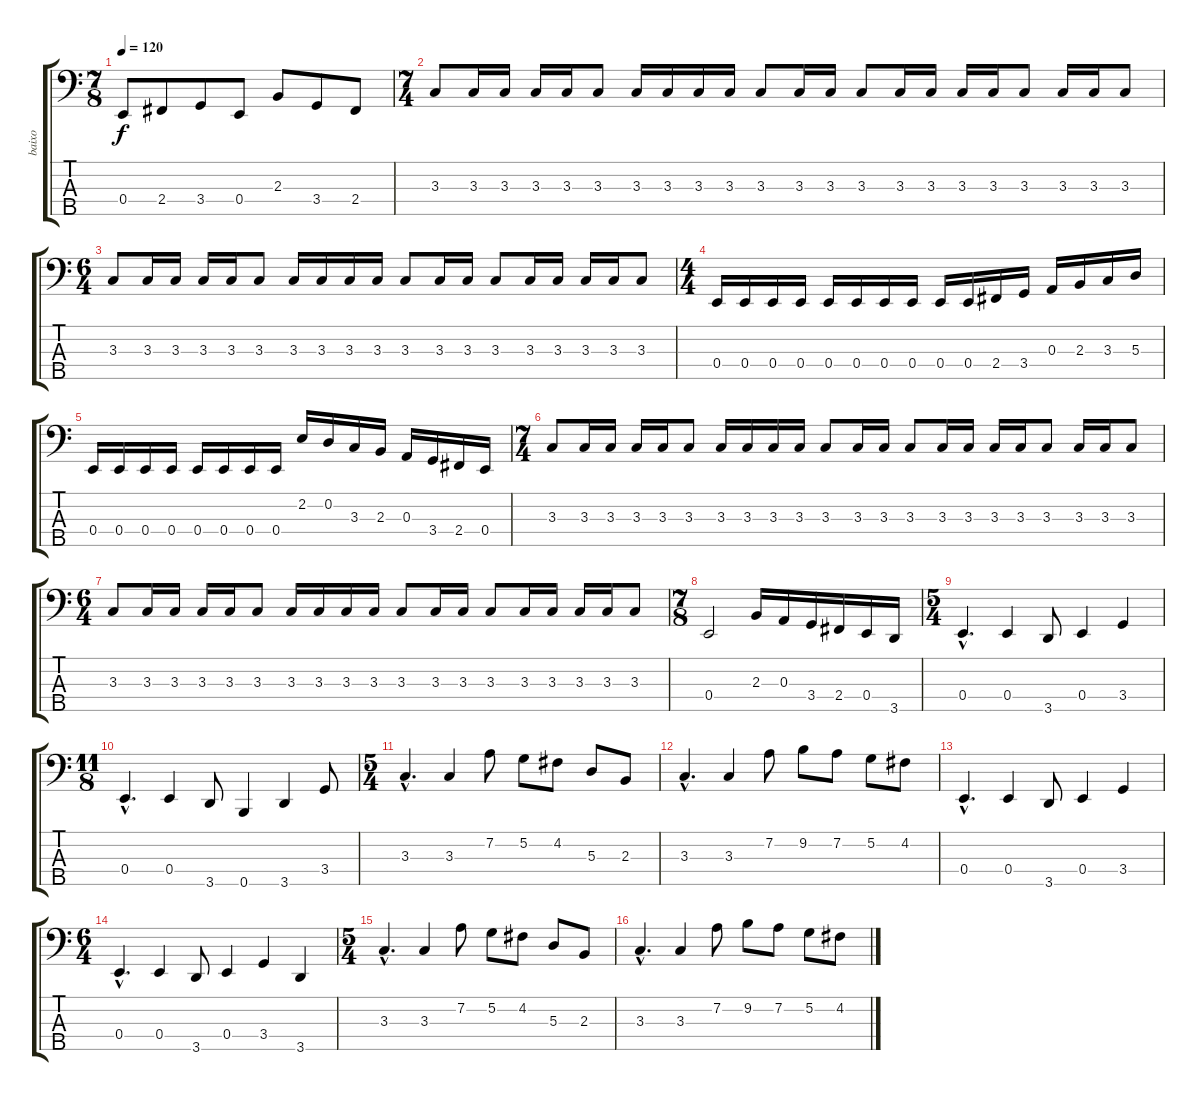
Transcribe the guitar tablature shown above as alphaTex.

\track ("baixo" "baixo") {instrument electricbassfinger}
\staff {score tabs}
\tuning (G2 D2 A1 E1 B0) {hide}
\ts (7 8)
\tempo 120
\clef f4
\ks c
0.4.8{dy f} 2.4.8 3.4.8 0.4.8 2.3.8 3.4.8 2.4.8 |
\ts (7 4)
3.3.8 3.3.16 3.3.16 3.3.16 3.3.16 3.3.8 3.3.16 3.3.16 3.3.16 3.3.16 3.3.8 3.3.16 3.3.16 3.3.8 3.3.16 3.3.16 3.3.16 3.3.16 3.3.8 3.3.16 3.3.16 3.3.8 |
\ts (6 4)
3.3.8 3.3.16 3.3.16 3.3.16 3.3.16 3.3.8 3.3.16 3.3.16 3.3.16 3.3.16 3.3.8 3.3.16 3.3.16 3.3.8 3.3.16 3.3.16 3.3.16 3.3.16 3.3.8 |
\ts (4 4)
0.4.16 0.4.16 0.4.16 0.4.16 0.4.16 0.4.16 0.4.16 0.4.16 0.4.16 0.4.16 2.4.16 3.4.16 0.3.16 2.3.16 3.3.16 5.3.16 |
0.4.16 0.4.16 0.4.16 0.4.16 0.4.16 0.4.16 0.4.16 0.4.16 2.2.16 0.2.16 3.3.16 2.3.16 0.3.16 3.4.16 2.4.16 0.4.16 |
\ts (7 4)
3.3.8 3.3.16 3.3.16 3.3.16 3.3.16 3.3.8 3.3.16 3.3.16 3.3.16 3.3.16 3.3.8 3.3.16 3.3.16 3.3.8 3.3.16 3.3.16 3.3.16 3.3.16 3.3.8 3.3.16 3.3.16 3.3.8 |
\ts (6 4)
3.3.8 3.3.16 3.3.16 3.3.16 3.3.16 3.3.8 3.3.16 3.3.16 3.3.16 3.3.16 3.3.8 3.3.16 3.3.16 3.3.8 3.3.16 3.3.16 3.3.16 3.3.16 3.3.8 |
\ts (7 8)
0.4.2 2.3.16 0.3.16 3.4.16 2.4.16 0.4.16 3.5.16 |
\ts (5 4)
0.4{hac}.4{d} 0.4.4 3.5.8 0.4.4 3.4.4 |
\ts (11 8)
0.4{hac}.4{d} 0.4.4 3.5.8 0.5.4 3.5.4 3.4.8 |
\ts (5 4)
3.3{hac}.4{d} 3.3.4 7.2.8 5.2.8 4.2.8 5.3.8 2.3.8 |
3.3{hac}.4{d} 3.3.4 7.2.8 9.2.8 7.2.8 5.2.8 4.2.8 |
0.4{hac}.4{d} 0.4.4 3.5.8 0.4.4 3.4.4 |
\ts (6 4)
0.4{hac}.4{d} 0.4.4 3.5.8 0.4.4 3.4.4 3.5.4 |
\ts (5 4)
3.3{hac}.4{d} 3.3.4 7.2.8 5.2.8 4.2.8 5.3.8 2.3.8 |
3.3{hac}.4{d} 3.3.4 7.2.8 9.2.8 7.2.8 5.2.8 4.2.8
